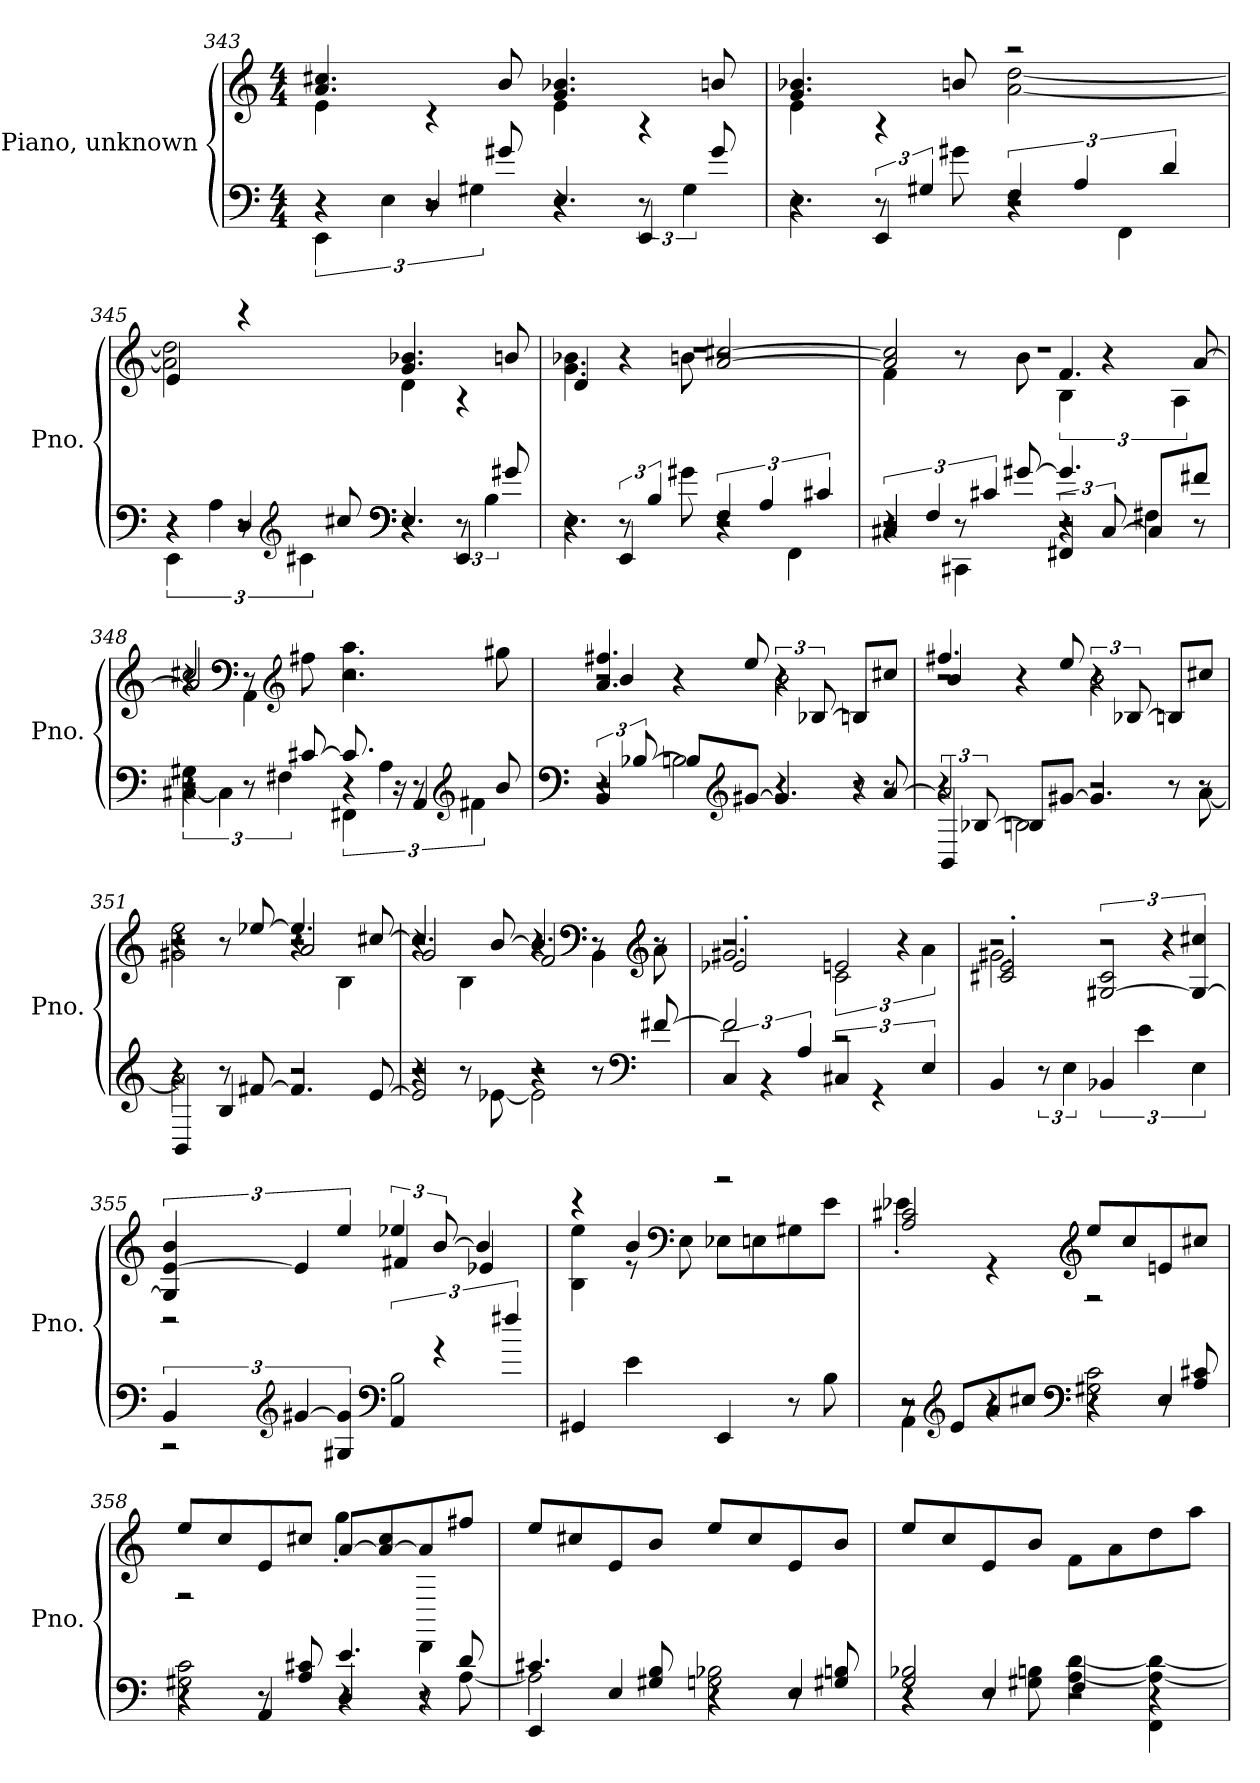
**kern	**kern
*part1	*part1
*staff2	*staff1
*I"Piano, unknown	*
*I'Pno.	*
*clefF4	*clefG2
*k[]	*k[]
*M4/4	*M4/4
=343	=343
*^	*^
*	*^	*	*
4r	6EE\	4r	4.a/ 4.cc#X/	4e\
.	6E\	.	.	.
8r	.	4D/	.	4r
.	6G#X\	.	.	.
8g#X/	.	.	8b/	.
4.E/	4r	4r	4.g/ 4.b-X/	4e\
.	12r	4EE/	.	4r
.	6G#\	.	.	.
8g#/	.	.	8bn/	.
!!LO:PB:g=z	!!
=344	=344	=344	=344	=344
4r	4.E\	4r	4.g/ 4.b-X/	4e\
12r	.	4EE/	.	4r
6G#X/	.	.	.	.
.	8g#X\	.	8bn/	.
6F/	4r	2r	2r	[2a\ [2dd\
6A/	.	.	.	.
.	4FF\	.	.	.
6d/	.	.	.	.
=345	=345	=345	=345	=345
4r	6EE\	4r	4e/	2a\] 2dd\]
.	6A\	.	.	.
8r	.	4D/	4r	.
*clefG2	*	*	*	*
.	6c#X\	.	.	.
8cc#X/	.	.	.	.
*clefF4	*	*	*	*
4.E/	4r	4r	4.g/ 4.b-X/	4d\
.	12r	4EE/	.	4r
.	6B\	.	.	.
8g#X/	.	.	8bn/	.
=346	=346	=346	=346	=346
*	*	*	*	*^
4r	4.E\	4r	1r	4.g\ 4.b-X\	4d/
12r	.	4EE/	.	.	4r
6B/	.	.	.	.	.
.	8g#X\	.	.	8bn\	.
6F/	4r	2r	.	2r	[2a/ [2cc#X/
6A/	.	.	.	.	.
.	4FF\	.	.	.	.
6c#X/	.	.	.	.	.
!!LO:LB:g=z	!!	!!
=347	=347	=347	=347	=347	=347
*	*	*^	*	*	*
4r	2r	6C#X/	4r	1r	4f\	2a/] 2cc#/]
.	.	6F/	.	.	.	.
8r	.	.	4CC#X\	.	8r	.
.	.	6c#X/	.	.	.	.
[8g#X/	.	.	.	.	8b\	.
4.g#/]	4r	6FF#X/	2r	.	6B\	4.f/
.	.	[12C#/	.	.	6r	.
.	4F#X\	8C#/L]	.	.	.	.
.	.	.	.	.	6A\	.
8r	.	8f#X/J	.	.	.	[8a/
*	*	*v	*v	*	*	*
=348	=348	=348	=348	=348	=348
*	*	*	*	*	*^
4r	[6C#X\ 6G#X\	2r	2cc#X/	4r	2a/]	4r
.	6C#\]	.	.	.	.	.
*	*	*	*clefF4	*	*	*
8r	.	.	.	8r	.	4AA\
.	6F#X\	.	.	.	.	.
*	*	*	*clefG2	*	*	*
[8c#X/	.	.	.	8ff#X\	.	.
8.c#/]	6FF#X\	4r	2r	4.cc#\ 4.aa\	2r	2r
.	6A\	.	.	.	.	.
16r	.	.	.	.	.	.
8r	.	4AA/	.	.	.	.
*clefG2	*	*	*	*	*	*
.	6f#X\	.	.	.	.	.
8b/	.	.	.	8gg#X\	.	.
*	*	*	*v	*v	*v	*v
!!LO:LB:g=z
=349	=349	=349	=349
*clefF4	*	*	*
*	*	*	*^
*	*	*	*	*^
2r	4r	6BB/	4.a/ 4.ff#X/	2r	4b/
.	.	[12B-X/	.	.	.
.	2Bn\	8B-/L]	.	.	4r
*clefG2	*	*	*	*	*
.	.	[8g#X/J	8ee/	.	.
4r	.	4.g#/]	6r	2b\	4r
.	.	.	[12B-X/	.	.
8r	4r	.	8B-/L]	.	4Bn/
[8a/	.	8r	8cc#X/J	.	.
=350	=350	=350	=350	=350	=350
2a/]	4r	6BB/	4.ff#X/	2r	4b/
.	.	[12B-X/	.	.	.
.	2Bn\	8B-/L]	.	.	4r
.	.	[8g#X/J	8ee/	.	.
2r	.	4.g#/]	6r	2b\	4r
.	.	.	[12B-X/	.	.
.	8r	.	8B-/L]	.	4Bn/
.	[8a\	8r	8cc#X/J	.	.
!!LO:LB:g=z
=351	=351	=351	=351	=351	=351
*	*	*	*	*	*^
4r	2a\]	4BB/	4r	2g#X\ 2ee\	2r	2r
4B/	.	8r	8r	.	.	.
.	.	[8f#X/	[8ee-X/	.	.	.
2r	2r	4.f#/]	4.ee-/]	2r	2a/	4r
.	.	.	.	.	.	4B\
.	.	[8e/	[8cc#X/	.	.	.
=352	=352	=352	=352	=352	=352	=352
2r	4r	2e/]	4.cc#/]	2r	2g/	4r
.	8r	.	.	.	.	4B\
.	[8e-X\	.	[8b/	.	.	.
4r	2e-\]	2r	4.b/]	4r	2f/	4r
*	*	*	*clefF4	*	*	*
8r	.	.	.	8r	.	4BB\
*clefF4	*	*	*clefG2	*	*	*
[8f#X/	.	.	8r	8a\	.	.
*	*v	*v	*	*	*	*
*	*	*	*	*v	*v
=353	=353	=353	=353	=353
2f#/]	6C/	2.g#X/	2r	2e-X'/
.	6r	.	.	.
.	6A/	.	.	.
2r	6C#X/	.	3c\	2en/
.	6r	.	.	.
.	.	4r	.	.
.	6E/	.	6a\	.
*v	*v	*	*	*
=354	=354	=354	=354
4BB/	2r	2.g#X\	2c#X/' 2e/'
12r	.	.	.
6E\	.	.	.
6BB-X/	[3G#X/ 3c#/	.	2r
6e\	.	.	.
.	.	4r	.
6E\	6G#/_ 6cc#X/	.	.
*	*	*v	*v
!!LO:LB:g=z
=355	=355	=355
*^	*	*
6BB/	2r	6G#/] [6e/ 6b/	2r
*clefG2	*	*	*
[6g#X/	.	6e/]	.
6G#X/ 6g#/]	.	6ee/	.
*clefF4	*	*	*
6AA/	2B\	6ee-X/	4f#X/
6r	.	[12b/	.
.	.	4b/]	4e-X/
6ff#X/	.	.	.
*v	*v	*	*
=356	=356	=356
4GG#X/	4r	4B\ 4ee\
4e\	4b/	8r
*	*clefF4	*
.	.	8E\
4EE/	2r	8E-X\L
.	.	8En\
8r	.	8G#X\
8B\	.	8e\J
=357	=357	=357
*^	*	*
*	*^	*	*
8r	4AA\	2r	2A/ 2c#X/	4e-X'\
*clefG2	*	*	*	*
8e/L	.	.	.	.
8a/	4r	.	.	4r
8cc#X/J	.	.	.	.
*clefF4	*	*	*clefG2	*
4r	2G#X\ 2c\	4r	8ee/L	2r
.	.	.	8cc/	.
8r	.	4E/	8en/	.
8A/ 8c#X/	.	.	8cc#X/J	.
!!LO:LB:g=z	!!
=358	=358	=358	=358	=358
4r	2G#X\ 2c\	4r	8ee/L	2r
.	.	.	8cc/	.
8r	.	4AA/	8e/	.
8A/ 8c#X/	.	.	8cc#X/J	.
4.e/	4r	4D/	[8a/L	4gg'\
.	.	.	8a/_ 8cc#/	.
.	8r	4r	8a/]	4DD\
8d/	[8A\	.	8ff#X/J	.
*	*	*	*v	*v
=359	=359	=359	=359
4.c#X/	2A\]	4EE/	8ee/L
.	.	.	8cc#X/
.	.	4E/	8e/
8G#X/ 8B/	.	.	8b/J
4r	2Gn\ 2B-X\	4r	8ee/L
.	.	.	8cc#/
8r	.	4E/	8e/
8G#X/ 8Bn/	.	.	8b/J
=360	=360	=360	=360
2G/ 2B-X/	4r	4r	8ee/L
.	.	.	8cc/
.	8r	4E/	8e/
.	8G#X\ 8Bn\	.	8b/J
2r	[4A\ [4d\	4F/	8f\L
.	.	.	8a\
.	4FF\ 4A\_ 4d\_	4r	8dd\
.	.	.	8aa\J
*v	*v	*v	*
=	=
*-	*-
